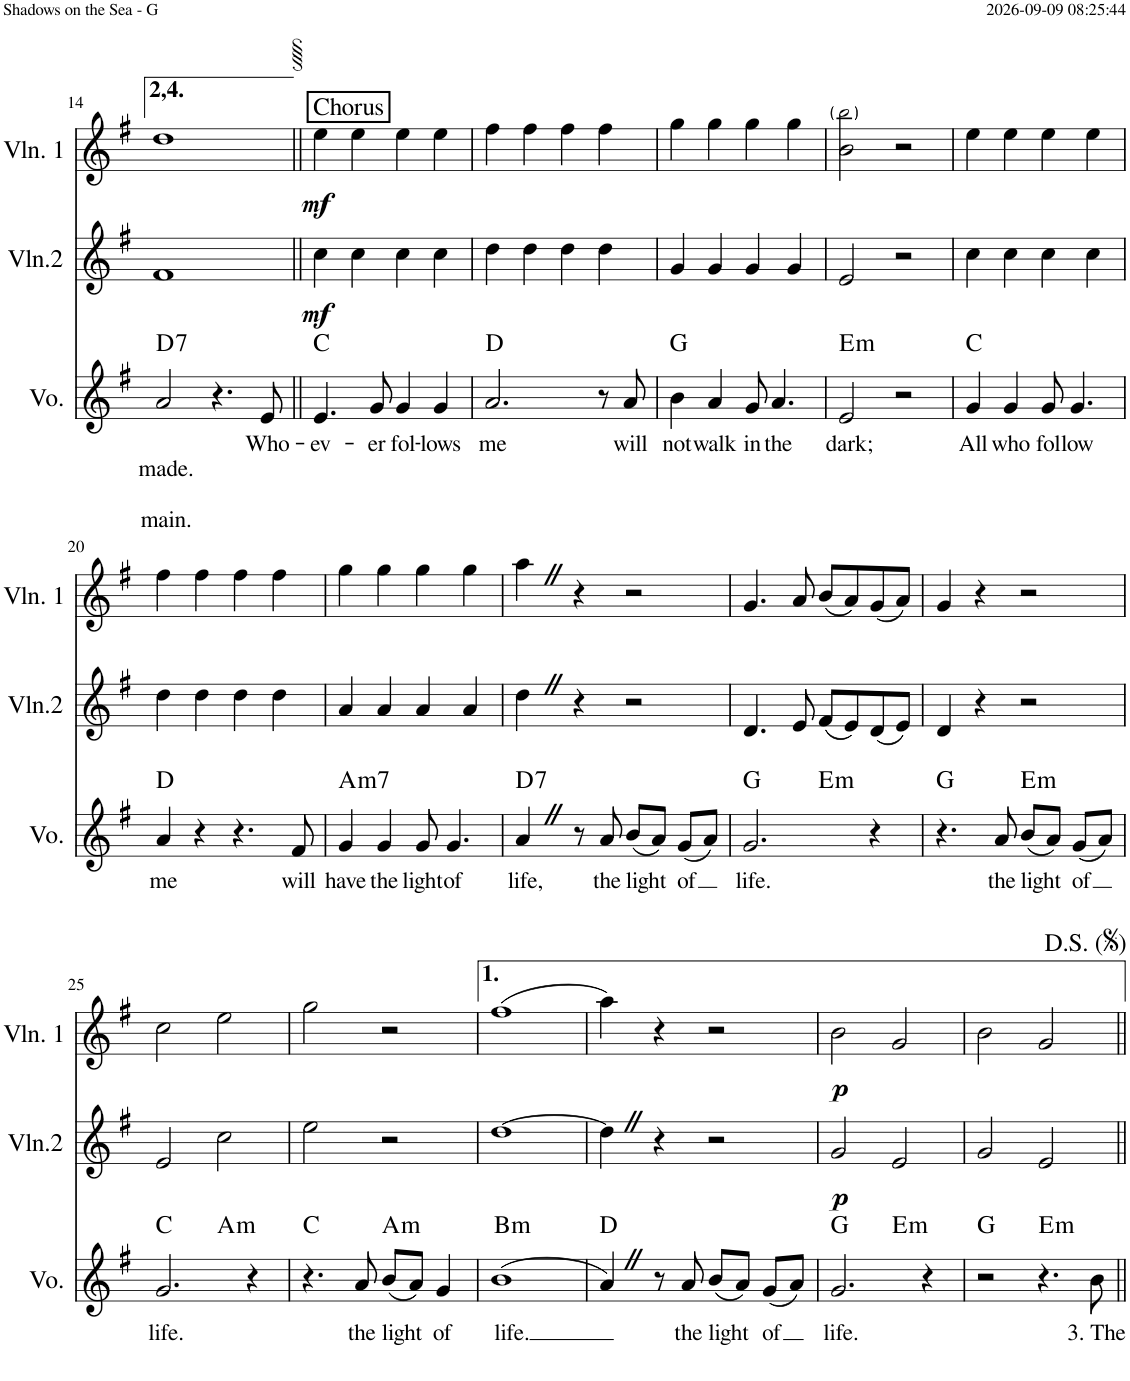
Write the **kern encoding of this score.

**kern	**text	**text	**text	**text	**harte	**kern	**dynam	**kern	**dynam
*part3	*part3	*part3	*part3	*part3	*part3	*part2	*part2	*part1	*part1
*staff3	*staff3	*staff3	*staff3	*staff3	*	*staff2	*staff2	*staff1	*staff1
*I"Voice	*	*	*	*	*	*I"Violin 2	*	*I"Violin 1	*
*I'Vo.	*	*	*	*	*	*I'Vln.2	*	*I'Vln. 1	*
!!LO:PB:g=z
*clefG2	*	*	*	*	*	*clefG2	*	*clefG2	*
*k[f#]	*	*	*	*	*	*k[f#]	*	*k[f#]	*
*M4/4	*	*	*	*	*	*M4/4	*	*M4/4	*
=14	=14	=14	=14	=14	=14	=14	=14	=14	=14
!	!	!LO:LY:b	!	!LO:LY:b	!LO:H:kt=7	!	!	!	!
2a/	.	made.	.	-main.	D:7	1f#	.	1dd	.
4.r	.	.	.	.	.	.	.	.	.
!	!LO:LY:b	!	!	!	!	!	!	!	!
8e/	Who-	.	.	.	.	.	.	.	.
=15||	=15||	=15||	=15||	=15||	=15||	=15||	=15||	=15||	=15||
!	!	!	!	!	!	!	!	!LO:TX:a:t=Chorus	!
!	!LO:LY:b	!	!	!	!	!	!LO:DY:b	!	!LO:DY:b
4.e/	-ev-	.	.	.	C:maj	4cc\	mf	4ee\	mf
.	.	.	.	.	.	4cc\	.	4ee\	.
!	!LO:LY:b	!	!	!	!	!	!	!	!
8g/	-er	.	.	.	.	.	.	.	.
!	!LO:LY:b	!	!	!	!	!	!	!	!
4g/	fol-	.	.	.	.	4cc\	.	4ee\	.
!	!LO:LY:b	!	!	!	!	!	!	!	!
4g/	-lows	.	.	.	.	4cc\	.	4ee\	.
=16	=16	=16	=16	=16	=16	=16	=16	=16	=16
!	!LO:LY:b	!	!	!	!	!	!	!	!
2.a/	me	.	.	.	D:maj	4dd\	.	4ff#\	.
.	.	.	.	.	.	4dd\	.	4ff#\	.
.	.	.	.	.	.	4dd\	.	4ff#\	.
8r	.	.	.	.	.	4dd\	.	4ff#\	.
!	!LO:LY:b	!	!	!	!	!	!	!	!
8a/	will	.	.	.	.	.	.	.	.
=17	=17	=17	=17	=17	=17	=17	=17	=17	=17
!	!LO:LY:b	!	!	!	!	!	!	!	!
4b\	not	.	.	.	G:maj	4g/	.	4gg\	.
!	!LO:LY:b	!	!	!	!	!	!	!	!
4a/	walk	.	.	.	.	4g/	.	4gg\	.
!	!LO:LY:b	!	!	!	!	!	!	!	!
8g/	in	.	.	.	.	4g/	.	4gg\	.
!	!LO:LY:b	!	!	!	!	!	!	!	!
4.a/	the	.	.	.	.	.	.	.	.
.	.	.	.	.	.	4g/	.	4gg\	.
=18	=18	=18	=18	=18	=18	=18	=18	=18	=18
!	!LO:LY:b	!	!	!	!LO:H:kt=m	!	!	!	!
2e/	dark;	.	.	.	E:min	2e/	.	2b\ 2bb!\	.
2r	.	.	.	.	.	2r	.	2r	.
=19	=19	=19	=19	=19	=19	=19	=19	=19	=19
!	!LO:LY:b	!	!	!	!	!	!	!	!
4g/	All	.	.	.	C:maj	4cc\	.	4ee\	.
!	!LO:LY:b	!	!	!	!	!	!	!	!
4g/	who	.	.	.	.	4cc\	.	4ee\	.
!	!LO:LY:b	!	!	!	!	!	!	!	!
8g/	fol-	.	.	.	.	4cc\	.	4ee\	.
!	!LO:LY:b	!	!	!	!	!	!	!	!
4.g/	-low	.	.	.	.	.	.	.	.
.	.	.	.	.	.	4cc\	.	4ee\	.
!!LO:LB:g=z
=20	=20	=20	=20	=20	=20	=20	=20	=20	=20
!	!LO:LY:b	!	!	!	!	!	!	!	!
4a/	me	.	.	.	D:maj	4dd\	.	4ff#\	.
4r	.	.	.	.	.	4dd\	.	4ff#\	.
4.r	.	.	.	.	.	4dd\	.	4ff#\	.
.	.	.	.	.	.	4dd\	.	4ff#\	.
!	!LO:LY:b	!	!	!	!	!	!	!	!
8f#/	will	.	.	.	.	.	.	.	.
=21	=21	=21	=21	=21	=21	=21	=21	=21	=21
!	!LO:LY:b	!	!	!	!LO:H:kt=m7	!	!	!	!
4g/	have	.	.	.	A:min7	4a/	.	4gg\	.
!	!LO:LY:b	!	!	!	!	!	!	!	!
4g/	the	.	.	.	.	4a/	.	4gg\	.
!	!LO:LY:b	!	!	!	!	!	!	!	!
8g/	light	.	.	.	.	4a/	.	4gg\	.
!	!LO:LY:b	!	!	!	!	!	!	!	!
4.g/	of	.	.	.	.	.	.	.	.
.	.	.	.	.	.	4a/	.	4gg\	.
=22	=22	=22	=22	=22	=22	=22	=22	=22	=22
!	!LO:LY:b	!	!	!	!LO:H:kt=7	!	!	!	!
4aZ/	life,	.	.	.	D:7	4ddZ\	.	4aaZ\	.
8r	.	.	.	.	.	4r	.	4r	.
!	!LO:LY:b	!	!	!	!	!	!	!	!
8a/	the	.	.	.	.	.	.	.	.
!	!LO:LY:b	!	!	!	!	!	!	!	!
(8b/L	light	.	.	.	.	2r	.	2r	.
8a/J)	.	.	.	.	.	.	.	.	.
!	!LO:LY:b	!	!	!	!	!	!	!	!
(8g/L	of	.	.	.	.	.	.	.	.
8a/J)	.	.	.	.	.	.	.	.	.
=23	=23	=23	=23	=23	=23	=23	=23	=23	=23
!	!LO:LY:b	!	!	!	!	!	!	!	!
*^	*	*	*	*	*	*	*	*	*
2.g/	2ryy	life.	.	.	.	G:maj	4.d/	.	4.g/	.
.	.	.	.	.	.	.	8e/	.	8a/	.
!	!	!	!	!	!	!LO:H:kt=m	!	!	!	!
.	2ryy	.	.	.	.	E:min	(8f#/L	.	(8b/L	.
.	.	.	.	.	.	.	8e/)	.	8a/)	.
4r	.	.	.	.	.	.	(8d/	.	(8g/	.
.	.	.	.	.	.	.	8e/J)	.	8a/J)	.
*v	*v	*	*	*	*	*	*	*	*	*
=24	=24	=24	=24	=24	=24	=24	=24	=24	=24
4.r	.	.	.	.	G:maj	4d/	.	4g/	.
.	.	.	.	.	.	4r	.	4r	.
!	!LO:LY:b	!	!	!	!	!	!	!	!
8a/	the	.	.	.	.	.	.	.	.
!	!LO:LY:b	!	!	!	!LO:H:kt=m	!	!	!	!
(8b/L	light	.	.	.	E:min	2r	.	2r	.
8a/J)	.	.	.	.	.	.	.	.	.
!	!LO:LY:b	!	!	!	!	!	!	!	!
(8g/L	of	.	.	.	.	.	.	.	.
8a/J)	.	.	.	.	.	.	.	.	.
!!LO:LB:g=z
=25	=25	=25	=25	=25	=25	=25	=25	=25	=25
!	!LO:LY:b	!	!	!	!	!	!	!	!
*^	*	*	*	*	*	*	*	*	*
2.g/	2ryy	life.	.	.	.	C:maj	2e/	.	2cc\	.
!	!	!	!	!	!	!LO:H:kt=m	!	!	!	!
.	2ryy	.	.	.	.	A:min	2cc\	.	2ee\	.
4r	.	.	.	.	.	.	.	.	.	.
*v	*v	*	*	*	*	*	*	*	*	*
=26	=26	=26	=26	=26	=26	=26	=26	=26	=26
4.r	.	.	.	.	C:maj	2ee\	.	2gg\	.
!	!LO:LY:b	!	!	!	!	!	!	!	!
8a/	the	.	.	.	.	.	.	.	.
!	!LO:LY:b	!	!	!	!LO:H:kt=m	!	!	!	!
(8b/L	light	.	.	.	A:min	2r	.	2r	.
8a/J)	.	.	.	.	.	.	.	.	.
!	!LO:LY:b	!	!	!	!	!	!	!	!
4g/	of	.	.	.	.	.	.	.	.
=27	=27	=27	=27	=27	=27	=27	=27	=27	=27
!	!LO:LY:b	!	!	!	!LO:H:kt=m	!	!	!	!
(1b	life.	.	.	.	B:min	[1dd	.	(1ff#	.
=28	=28	=28	=28	=28	=28	=28	=28	=28	=28
4aZ/)	.	.	.	.	D:maj	4ddZ\]	.	4aa\)	.
8r	.	.	.	.	.	4r	.	4r	.
!	!LO:LY:b	!	!	!	!	!	!	!	!
8a/	the	.	.	.	.	.	.	.	.
!	!LO:LY:b	!	!	!	!	!	!	!	!
(8b/L	light	.	.	.	.	2r	.	2r	.
8a/J)	.	.	.	.	.	.	.	.	.
!	!LO:LY:b	!	!	!	!	!	!	!	!
(8g/L	of	.	.	.	.	.	.	.	.
8a/J)	.	.	.	.	.	.	.	.	.
=29	=29	=29	=29	=29	=29	=29	=29	=29	=29
!	!LO:LY:b	!	!	!	!	!	!LO:DY:b	!	!LO:DY:b
*^	*	*	*	*	*	*	*	*	*
2.g/	2ryy	life.	.	.	.	G:maj	2g/	p	2b\	p
!	!	!	!	!	!	!LO:H:kt=m	!	!	!	!
.	2ryy	.	.	.	.	E:min	2e/	.	2g/	.
4r	.	.	.	.	.	.	.	.	.	.
*v	*v	*	*	*	*	*	*	*	*	*
=30	=30	=30	=30	=30	=30	=30	=30	=30	=30
2r	.	.	.	.	G:maj	2g/	.	2b\	.
!	!	!	!	!	!LO:H:kt=m	!	!	!	!
4.r	.	.	.	.	E:min	2e/	.	2g/	.
!	!LO:LY:b	!	!	!	!	!	!	!	!
8b\	3. The	.	.	.	.	.	.	.	.
=||	=||	=||	=||	=||	=||	=||	=||	=||	=||
*-	*-	*-	*-	*-	*-	*-	*-	*-	*-
